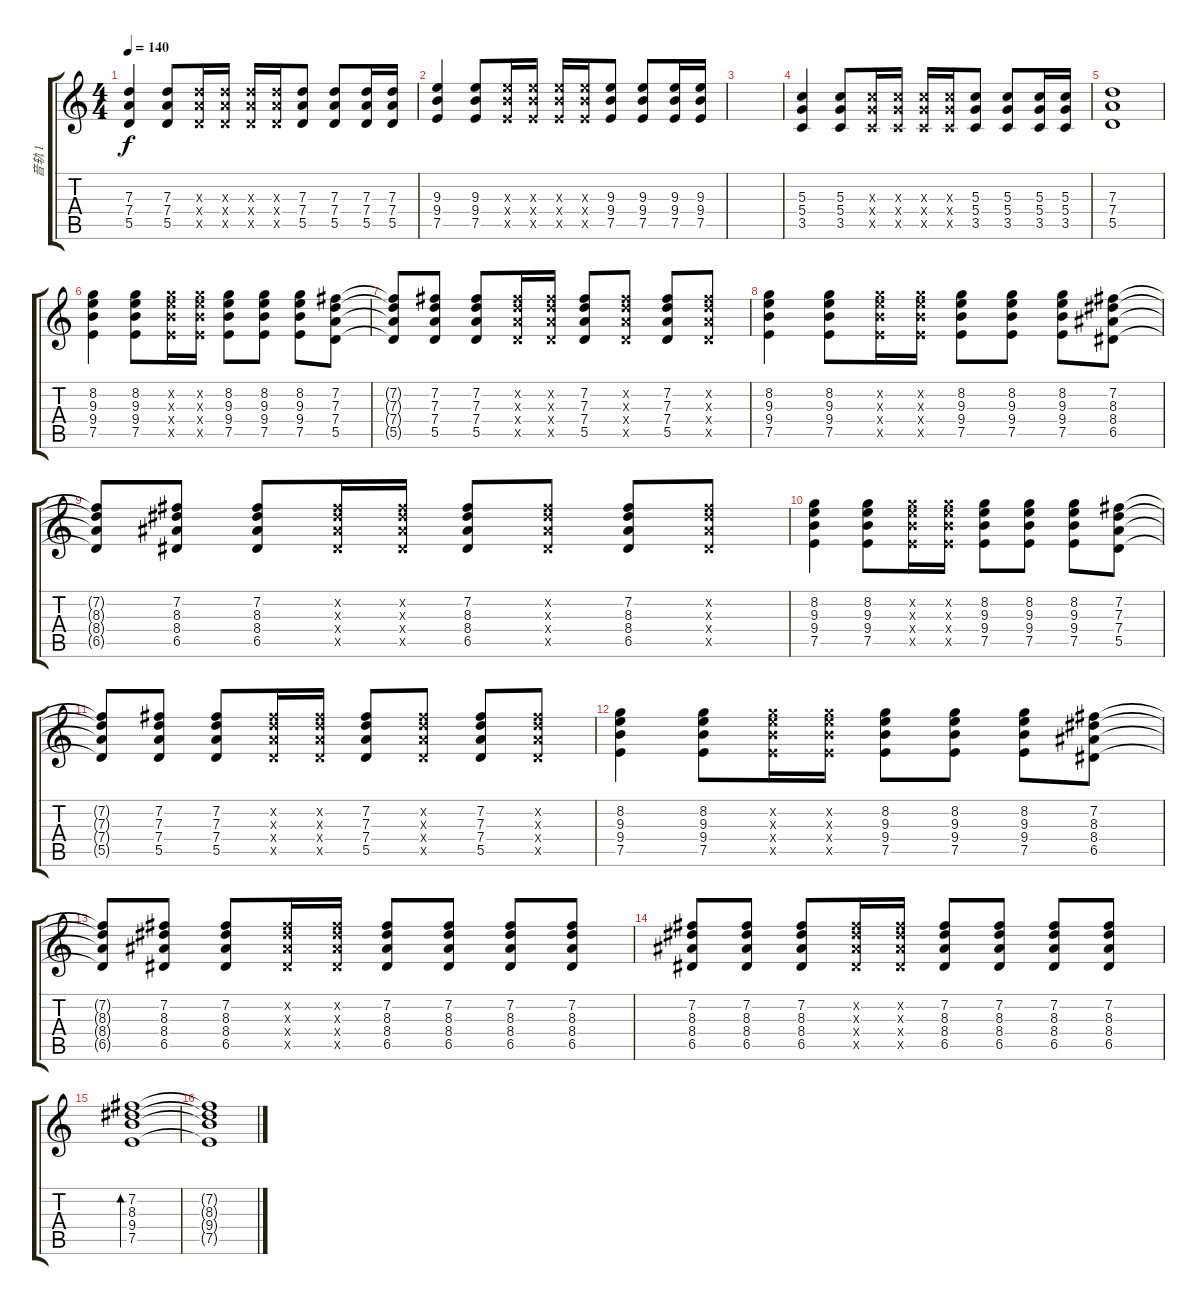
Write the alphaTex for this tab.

\track ("音轨 1" "音轨 1") {instrument acousticguitarnylon}
\staff {score tabs}
\tuning (E4 B3 G3 D3 A2 E2) {hide}
\ts (4 4)
\tempo 140
\clef g2
\ks c
(7.3 7.4 5.5).4{dy f} (7.3 7.4 5.5).8 (7.3{x} 7.4{x} 5.5{x}).16 (7.3{x} 7.4{x} 5.5{x}).16 (7.3{x} 7.4{x} 5.5{x}).16 (7.3{x} 7.4{x} 5.5{x}).16 (7.3 7.4 5.5).8 (7.3 7.4 5.5).8 (7.3 7.4 5.5).16 (7.3 7.4 5.5).16 |
(9.3 9.4 7.5).4 (9.3 9.4 7.5).8 (9.3{x} 9.4{x} 7.5{x}).16 (9.3{x} 9.4{x} 7.5{x}).16 (9.3{x} 9.4{x} 7.5{x}).16 (9.3{x} 9.4{x} 7.5{x}).16 (9.3 9.4 7.5).8 (9.3 9.4 7.5).8 (9.3 9.4 7.5).16 (9.3 9.4 7.5).16 |
|
(5.3 5.4 3.5).4 (5.3 5.4 3.5).8 (5.3{x} 5.4{x} 3.5{x}).16 (5.3{x} 5.4{x} 3.5{x}).16 (5.3{x} 5.4{x} 3.5{x}).16 (5.3{x} 5.4{x} 3.5{x}).16 (5.3 5.4 3.5).8 (5.3 5.4 3.5).8 (5.3 5.4 3.5).16 (5.3 5.4 3.5).16 |
(7.3 7.4 5.5).1 |
(8.2 9.3 9.4 7.5).4 (8.2 9.3 9.4 7.5).8 (8.2{x} 9.3{x} 9.4{x} 7.5{x}).16 (8.2{x} 9.3{x} 9.4{x} 7.5{x}).16 (8.2 9.3 9.4 7.5).8 (8.2 9.3 9.4 7.5).8 (8.2 9.3 9.4 7.5).8 (7.2 7.3 7.4 5.5).8 |
(7.2{t} 7.3{t} 7.4{t} 5.5{t}).8 (7.2 7.3 7.4 5.5).8 (7.2 7.3 7.4 5.5).8 (7.2{x} 7.3{x} 7.4{x} 5.5{x}).16 (7.2{x} 7.3{x} 7.4{x} 5.5{x}).16 (7.2 7.3 7.4 5.5).8 (7.2{x} 7.3{x} 7.4{x} 5.5{x}).8 (7.2 7.3 7.4 5.5).8 (7.2{x} 7.3{x} 7.4{x} 5.5{x}).8 |
(8.2 9.3 9.4 7.5).4 (8.2 9.3 9.4 7.5).8 (8.2{x} 9.3{x} 9.4{x} 7.5{x}).16 (8.2{x} 9.3{x} 9.4{x} 7.5{x}).16 (8.2 9.3 9.4 7.5).8 (8.2 9.3 9.4 7.5).8 (8.2 9.3 9.4 7.5).8 (7.2 8.3 8.4 6.5).8 |
(7.2{t} 8.3{t} 8.4{t} 6.5{t}).8 (7.2 8.3 8.4 6.5).8 (7.2 8.3 8.4 6.5).8 (7.2{x} 8.3{x} 8.4{x} 6.5{x}).16 (7.2{x} 8.3{x} 8.4{x} 6.5{x}).16 (7.2 8.3 8.4 6.5).8 (7.2{x} 8.3{x} 8.4{x} 6.5{x}).8 (7.2 8.3 8.4 6.5).8 (7.2{x} 8.3{x} 8.4{x} 6.5{x}).8 |
(8.2 9.3 9.4 7.5).4 (8.2 9.3 9.4 7.5).8 (8.2{x} 9.3{x} 9.4{x} 7.5{x}).16 (8.2{x} 9.3{x} 9.4{x} 7.5{x}).16 (8.2 9.3 9.4 7.5).8 (8.2 9.3 9.4 7.5).8 (8.2 9.3 9.4 7.5).8 (7.2 7.3 7.4 5.5).8 |
(7.2{t} 7.3{t} 7.4{t} 5.5{t}).8 (7.2 7.3 7.4 5.5).8 (7.2 7.3 7.4 5.5).8 (7.2{x} 7.3{x} 7.4{x} 5.5{x}).16 (7.2{x} 7.3{x} 7.4{x} 5.5{x}).16 (7.2 7.3 7.4 5.5).8 (7.2{x} 7.3{x} 7.4{x} 5.5{x}).8 (7.2 7.3 7.4 5.5).8 (7.2{x} 7.3{x} 7.4{x} 5.5{x}).8 |
(8.2 9.3 9.4 7.5).4 (8.2 9.3 9.4 7.5).8 (8.2{x} 9.3{x} 9.4{x} 7.5{x}).16 (8.2{x} 9.3{x} 9.4{x} 7.5{x}).16 (8.2 9.3 9.4 7.5).8 (8.2 9.3 9.4 7.5).8 (8.2 9.3 9.4 7.5).8 (7.2 8.3 8.4 6.5).8 |
(7.2{t} 8.3{t} 8.4{t} 6.5{t}).8 (7.2 8.3 8.4 6.5).8 (7.2 8.3 8.4 6.5).8 (7.2{x} 8.3{x} 8.4{x} 6.5{x}).16 (7.2{x} 8.3{x} 8.4{x} 6.5{x}).16 (7.2 8.3 8.4 6.5).8 (7.2 8.3 8.4 6.5).8 (7.2 8.3 8.4 6.5).8 (7.2 8.3 8.4 6.5).8 |
(7.2 8.3 8.4 6.5).8 (7.2 8.3 8.4 6.5).8 (7.2 8.3 8.4 6.5).8 (7.2{x} 8.3{x} 8.4{x} 6.5{x}).16 (7.2{x} 8.3{x} 8.4{x} 6.5{x}).16 (7.2 8.3 8.4 6.5).8 (7.2 8.3 8.4 6.5).8 (7.2 8.3 8.4 6.5).8 (7.2 8.3 8.4 6.5).8 |
(7.2 8.3 9.4 7.5).1{bd 480} |
(7.2{t} 8.3{t} 9.4{t} 7.5{t}).1
